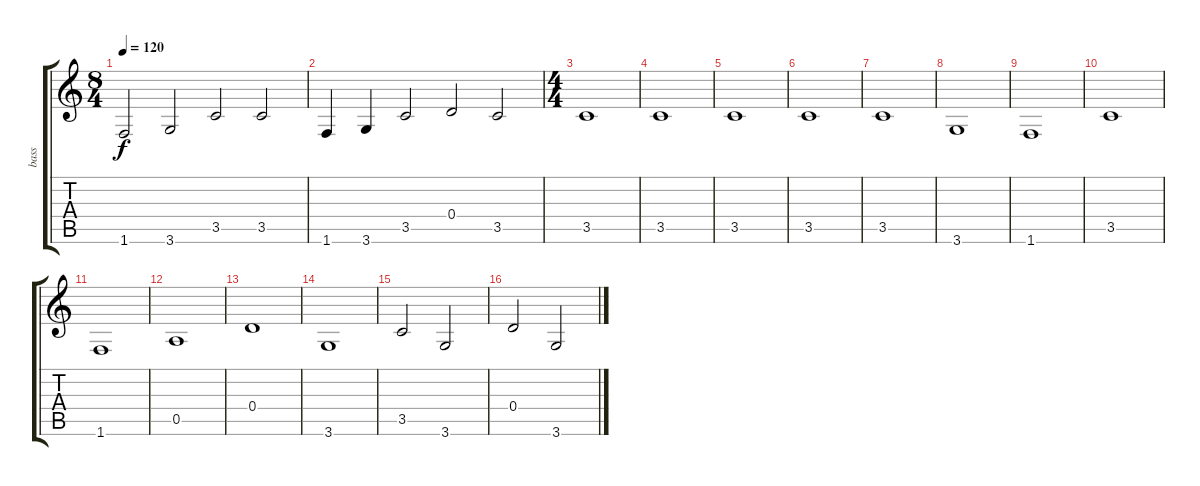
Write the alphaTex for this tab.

\track ("bass" "bass") {instrument fretlessbass}
\staff {score tabs}
\tuning (E4 B3 G3 D3 A2 E2) {hide}
\ts (8 4)
\tempo 120
\clef g2
\ks c
1.6.2{dy f instrument fretlessbass} 3.6.2 3.5.2 3.5.2 |
1.6.4 3.6.4 3.5.2 0.4.2 3.5.2 |
\ts (4 4)
3.5.1 |
3.5.1 |
3.5.1 |
3.5.1 |
3.5.1 |
3.6.1 |
1.6.1 |
3.5.1 |
1.6.1 |
0.5.1 |
0.4.1 |
3.6.1 |
3.5.2 3.6.2 |
0.4.2 3.6.2
